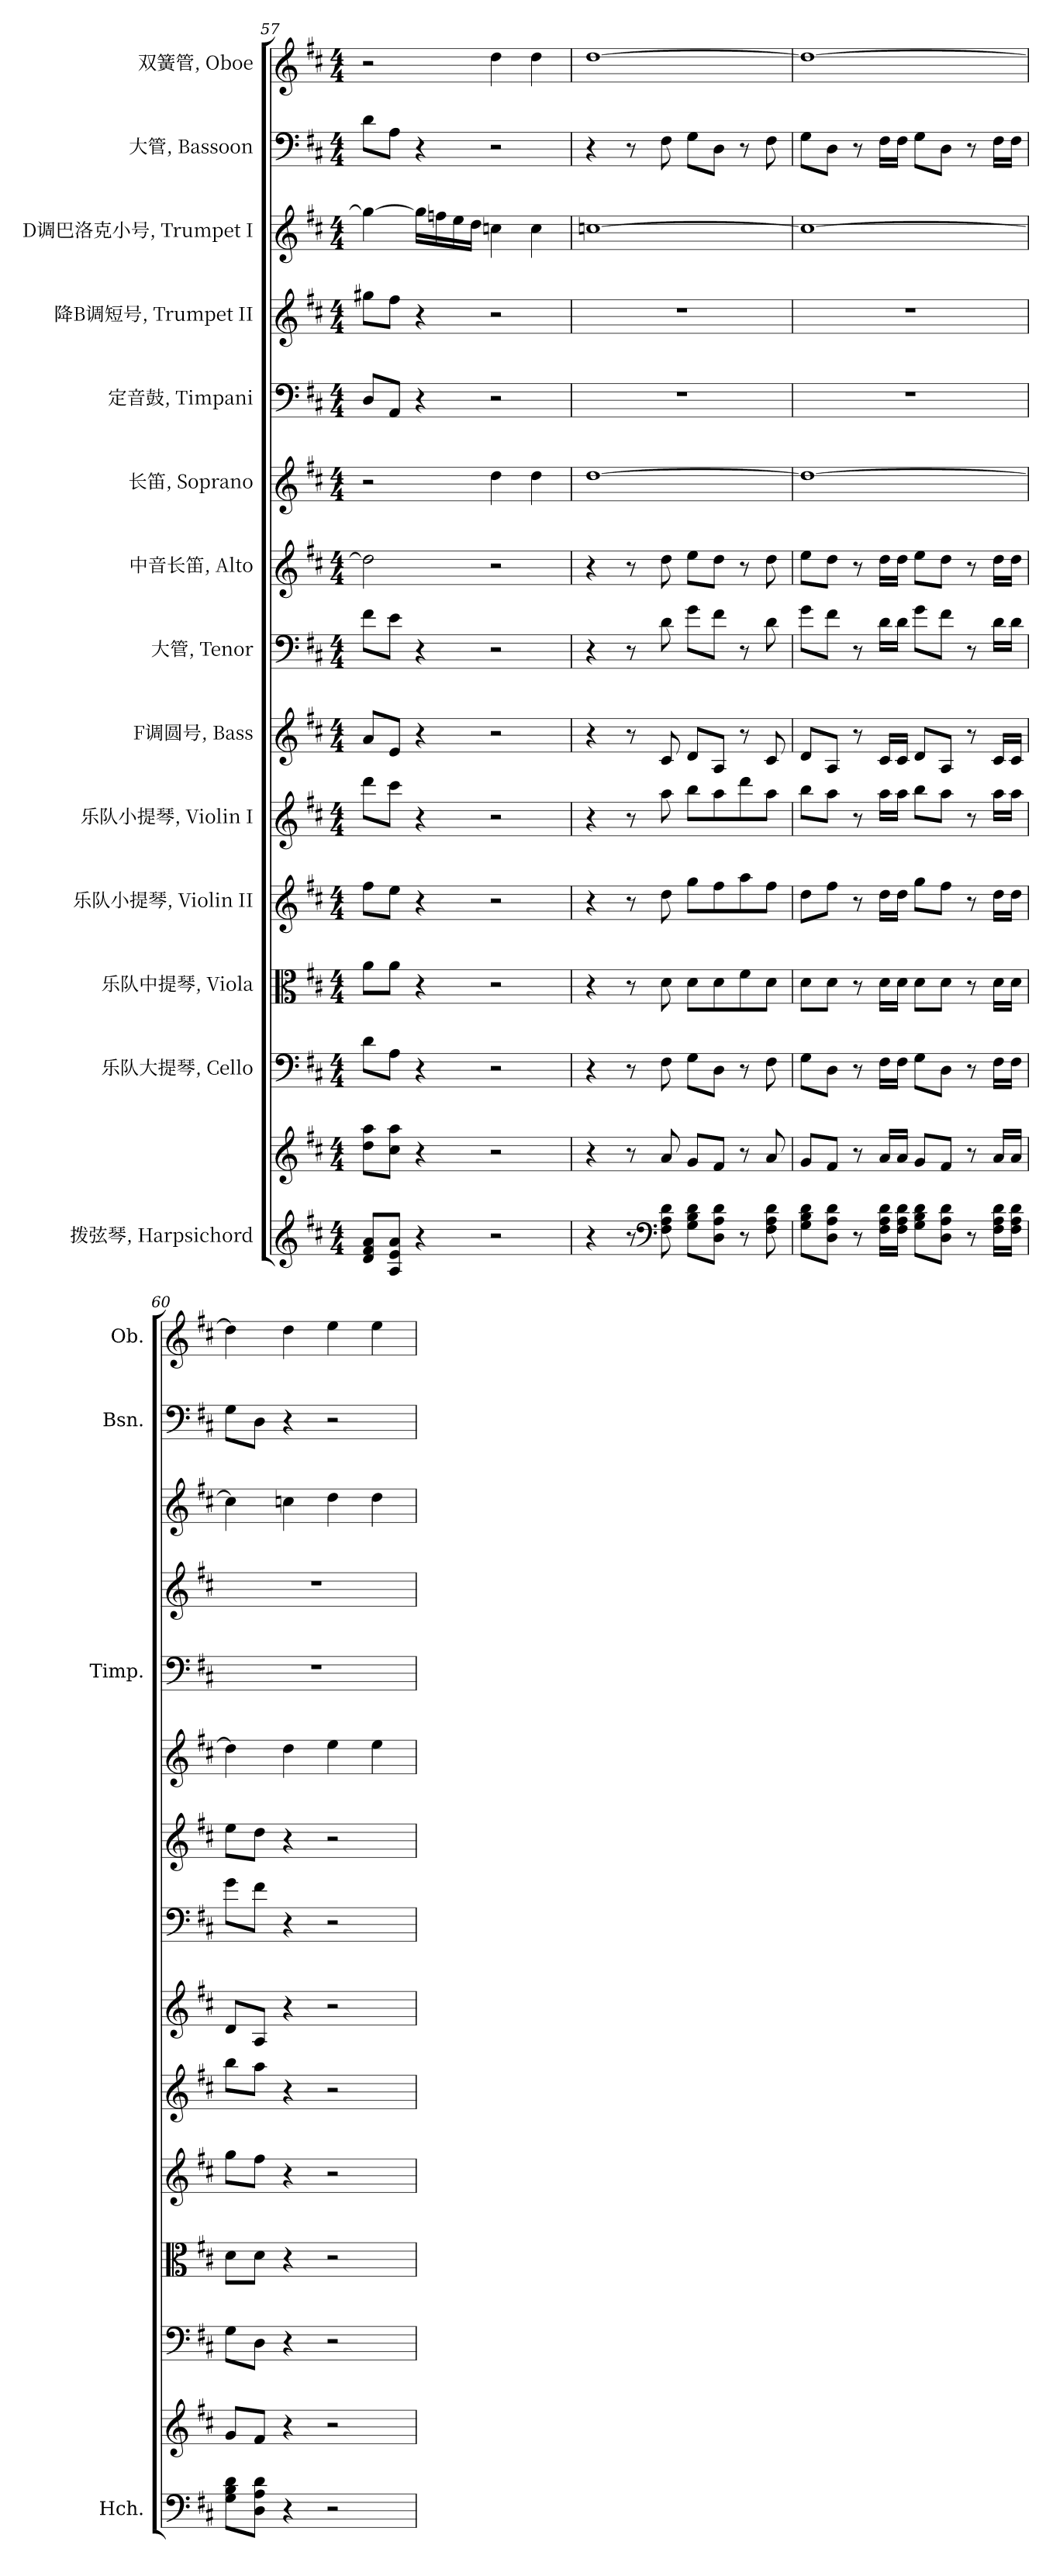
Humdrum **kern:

**kern	**kern	**kern	**kern	**kern	**kern	**kern	**kern	**kern	**kern	**kern	**kern	**kern	**kern	**kern
*part14	*part14	*part13	*part12	*part11	*part10	*part9	*part8	*part7	*part6	*part5	*part4	*part3	*part2	*part1
*staff15	*staff14	*staff13	*staff12	*staff11	*staff10	*staff9	*staff8	*staff7	*staff6	*staff5	*staff4	*staff3	*staff2	*staff1
*I"拨弦琴, Harpsichord	*	*I"乐队大提琴, Cello	*I"乐队中提琴, Viola	*I"乐队小提琴, Violin II	*I"乐队小提琴, Violin I	*I"F调圆号, Bass	*I"大管, Tenor	*I"中音长笛, Alto	*I"长笛, Soprano	*I"定音鼓, Timpani	*I"降B调短号, Trumpet II	*I"D调巴洛克小号, Trumpet I	*I"大管, Bassoon	*I"双簧管, Oboe
*I'Hch.	*	*	*	*	*	*	*	*	*	*I'Timp.	*	*	*I'Bsn.	*I'Ob.
*clefG2	*clefG2	*clefF4	*clefC3	*clefG2	*clefG2	*clefG2	*clefF4	*clefG2	*clefG2	*clefF4	*clefG2	*clefG2	*clefF4	*clefG2
*	*	*	*	*	*	*ITrd4c7	*	*ITrd3c5	*	*	*ITrd1c2	*ITrd-1c-2	*	*
*k[f#c#]	*k[f#c#]	*k[f#c#]	*k[f#c#]	*k[f#c#]	*k[f#c#]	*k[f#]	*k[f#c#]	*k[f#c#g#]	*k[f#c#]	*k[f#c#]	*k[]	*k[f#c#g#d#]	*k[f#c#]	*k[f#c#]
*M4/4	*M4/4	*M4/4	*M4/4	*M4/4	*M4/4	*M4/4	*M4/4	*M4/4	*M4/4	*M4/4	*M4/4	*M4/4	*M4/4	*M4/4
=57	=57	=57	=57	=57	=57	=57	=57	=57	=57	=57	=57	=57	=57	=57
8d/ 8f#/ 8a/L	8dd\ 8aa\L	8d\L	8a\L	8ff#\L	8ddd\L	8d/L	8f#\L	2a\]	2r	8D/L	8ff#X\L	4aa\_	8d\L	2r
8A/ 8e/ 8a/J	8cc#\ 8aa\J	8A\J	8a\J	8ee\J	8ccc#\J	8A/J	8e\J	.	.	8AA/J	8ee\J	.	8A\J	.
4r	4r	4r	4r	4r	4r	4r	4r	.	.	4r	4r	16aa\LL]	4r	.
.	.	.	.	.	.	.	.	.	.	.	.	16ggn\	.	.
.	.	.	.	.	.	.	.	.	.	.	.	16ff#\	.	.
.	.	.	.	.	.	.	.	.	.	.	.	16ee\JJ	.	.
2r	2r	2r	2r	2r	2r	2r	2r	2r	4dd\	2r	2r	4ddn\	2r	4dd\
.	.	.	.	.	.	.	.	.	4dd\	.	.	4dd\	.	4dd\
=58	=58	=58	=58	=58	=58	=58	=58	=58	=58	=58	=58	=58	=58	=58
4r	4r	4r	4r	4r	4r	4r	4r	4r	[1dd	1r	1r	[1ddn	4r	[1dd
8r	8r	8r	8r	8r	8r	8r	8r	8r	.	.	.	.	8r	.
*clefF4	*	*	*	*	*	*	*	*	*	*	*	*	*	*
8F#\ 8A\ 8d\	8a/	8F#\	8d\	8dd\	8aa\	8F#/	8d\	8a\	.	.	.	.	8F#\	.
8G\ 8B\ 8d\L	8g/L	8G\L	8d\L	8gg\L	8bb\L	8G/L	8g\L	8b\L	.	.	.	.	8G\L	.
8D\ 8A\ 8d\J	8f#/J	8D\J	8d\	8ff#\	8aa\	8D/J	8f#\J	8a\J	.	.	.	.	8D\J	.
8r	8r	8r	8f#\	8aa\	8ddd\	8r	8r	8r	.	.	.	.	8r	.
8F#\ 8A\ 8d\	8a/	8F#\	8d\J	8ff#\J	8aa\J	8F#/	8d\	8a\	.	.	.	.	8F#\	.
!!LO:PB:g=z
=59	=59	=59	=59	=59	=59	=59	=59	=59	=59	=59	=59	=59	=59	=59
8G\ 8B\ 8d\L	8g/L	8G\L	8d\L	8dd\L	8bb\L	8G/L	8g\L	8b\L	1dd_	1r	1r	1dd_	8G\L	1dd_
8D\ 8A\ 8d\J	8f#/J	8D\J	8d\J	8ff#\J	8aa\J	8D/J	8f#\J	8a\J	.	.	.	.	8D\J	.
8r	8r	8r	8r	8r	8r	8r	8r	8r	.	.	.	.	8r	.
16F#\ 16A\ 16d\LL	16a/LL	16F#\LL	16d\LL	16dd\LL	16aa\LL	16F#/LL	16d\LL	16a\LL	.	.	.	.	16F#\LL	.
16F#\ 16A\ 16d\JJ	16a/JJ	16F#\JJ	16d\JJ	16dd\JJ	16aa\JJ	16F#/JJ	16d\JJ	16a\JJ	.	.	.	.	16F#\JJ	.
8G\ 8B\ 8d\L	8g/L	8G\L	8d\L	8gg\L	8bb\L	8G/L	8g\L	8b\L	.	.	.	.	8G\L	.
8D\ 8A\ 8d\J	8f#/J	8D\J	8d\J	8ff#\J	8aa\J	8D/J	8f#\J	8a\J	.	.	.	.	8D\J	.
8r	8r	8r	8r	8r	8r	8r	8r	8r	.	.	.	.	8r	.
16F#\ 16A\ 16d\LL	16a/LL	16F#\LL	16d\LL	16dd\LL	16aa\LL	16F#/LL	16d\LL	16a\LL	.	.	.	.	16F#\LL	.
16F#\ 16A\ 16d\JJ	16a/JJ	16F#\JJ	16d\JJ	16dd\JJ	16aa\JJ	16F#/JJ	16d\JJ	16a\JJ	.	.	.	.	16F#\JJ	.
=60	=60	=60	=60	=60	=60	=60	=60	=60	=60	=60	=60	=60	=60	=60
8G\ 8B\ 8d\L	8g/L	8G\L	8d\L	8gg\L	8bb\L	8G/L	8g\L	8b\L	4dd\]	1r	1r	4dd\]	8G\L	4dd\]
8D\ 8A\ 8d\J	8f#/J	8D\J	8d\J	8ff#\J	8aa\J	8D/J	8f#\J	8a\J	.	.	.	.	8D\J	.
4r	4r	4r	4r	4r	4r	4r	4r	4r	4dd\	.	.	4ddn\	4r	4dd\
2r	2r	2r	2r	2r	2r	2r	2r	2r	4ee\	.	.	4ee\	2r	4ee\
.	.	.	.	.	.	.	.	.	4ee\	.	.	4ee\	.	4ee\
=	=	=	=	=	=	=	=	=	=	=	=	=	=	=
*-	*-	*-	*-	*-	*-	*-	*-	*-	*-	*-	*-	*-	*-	*-
